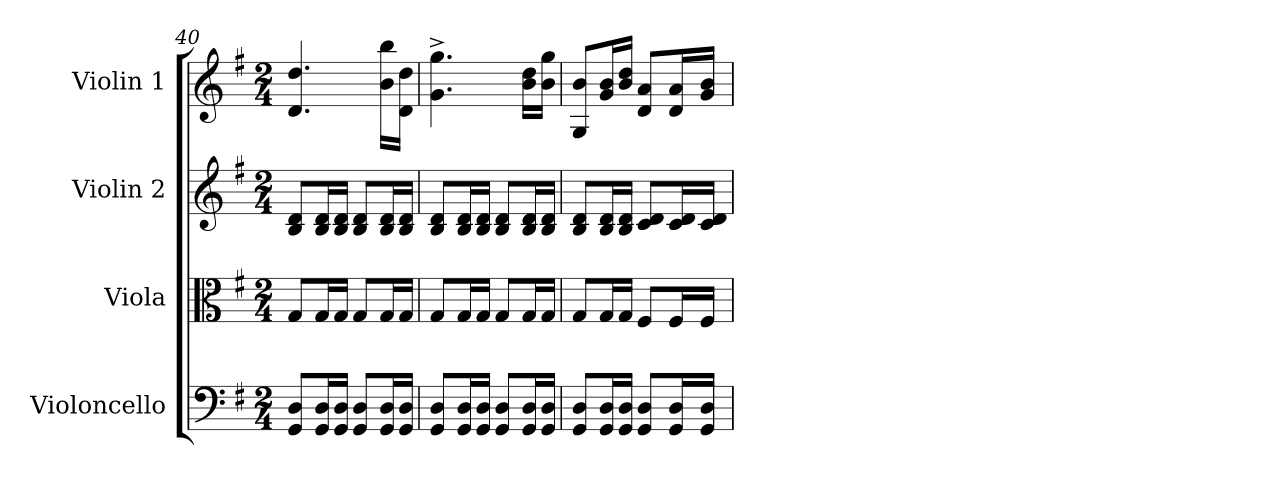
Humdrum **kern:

**kern	**kern	**kern	**kern
*part4	*part3	*part2	*part1
*staff4	*staff3	*staff2	*staff1
*I"Violoncello	*I"Viola	*I"Violin 2	*I"Violin 1
*I'Vc	*I'Vla	*I'Vln	*I'Vln
*clefF4	*clefC3	*clefG2	*clefG2
*k[f#]	*k[f#]	*k[f#]	*k[f#]
*M2/4	*M2/4	*M2/4	*M2/4
=40	=40	=40	=40
8GG/ 8D/L	8G/L	8B/ 8d/L	4.d/ 4.dd/
16GG/ 16D/L	16G/L	16B/ 16d/L	.
16GG/ 16D/JJ	16G/JJ	16B/ 16d/JJ	.
8GG/ 8D/L	8G/L	8B/ 8d/L	.
16GG/ 16D/L	16G/L	16B/ 16d/L	16b\ 16bb\LL
16GG/ 16D/JJ	16G/JJ	16B/ 16d/JJ	16d\ 16dd\JJ
=41	=41	=41	=41
8GG/ 8D/L	8G/L	8B/ 8d/L	4.g\^ 4.gg\^
16GG/ 16D/L	16G/L	16B/ 16d/L	.
16GG/ 16D/JJ	16G/JJ	16B/ 16d/JJ	.
8GG/ 8D/L	8G/L	8B/ 8d/L	.
16GG/ 16D/L	16G/L	16B/ 16d/L	16b\ 16dd\LL
16GG/ 16D/JJ	16G/JJ	16B/ 16d/JJ	16b\ 16gg\JJ
!!LO:LB:g=z
=42	=42	=42	=42
8GG/ 8D/L	8G/L	8B/ 8d/L	8G/ 8b/L
16GG/ 16D/L	16G/L	16B/ 16d/L	16g/ 16b/L
16GG/ 16D/JJ	16G/JJ	16B/ 16d/JJ	16b/ 16dd/JJ
8GG/ 8D/L	8F#/L	8c/ 8d/L	8d/ 8a/L
16GG/ 16D/L	16F#/L	16c/ 16d/L	16d/ 16a/L
16GG/ 16D/JJ	16F#/JJ	16c/ 16d/JJ	16g/ 16b/JJ
=	=	=	=
*-	*-	*-	*-
